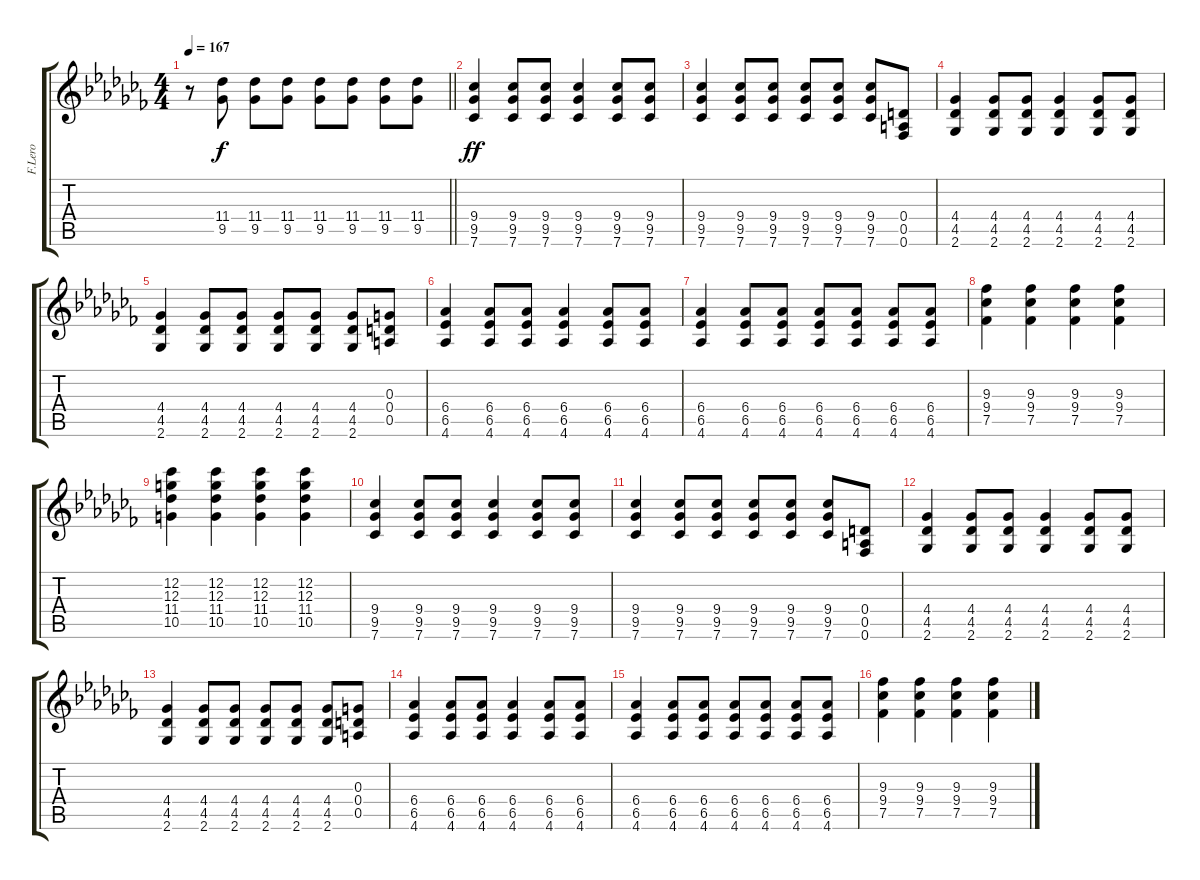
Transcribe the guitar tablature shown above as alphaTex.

\track ("F.Lero" "F.Lero") {instrument distortionguitar}
\staff {score tabs}
\tuning (E4 B3 G3 D3 A2 E2) {hide}
\ts (4 4)
\tempo 167
\clef g2
\barLineRight lightlight
\ks abminor
r.8{dy f} (11.4 9.5).8 (11.4 9.5).8 (11.4 9.5).8 (11.4 9.5).8 (11.4 9.5).8 (11.4 9.5).8 (11.4 9.5).8 |
(9.4 9.5 7.6).4{dy ff} (9.4 9.5 7.6).8 (9.4 9.5 7.6).8 (9.4 9.5 7.6).4 (9.4 9.5 7.6).8 (9.4 9.5 7.6).8 |
(9.4 9.5 7.6).4 (9.4 9.5 7.6).8 (9.4 9.5 7.6).8 (9.4 9.5 7.6).8 (9.4 9.5 7.6).8 (9.4 9.5 7.6).8 (0.4 0.5 0.6).8 |
(4.4 4.5 2.6).4 (4.4 4.5 2.6).8 (4.4 4.5 2.6).8 (4.4 4.5 2.6).4 (4.4 4.5 2.6).8 (4.4 4.5 2.6).8 |
(4.4 4.5 2.6).4 (4.4 4.5 2.6).8 (4.4 4.5 2.6).8 (4.4 4.5 2.6).8 (4.4 4.5 2.6).8 (4.4 4.5 2.6).8 (0.3 0.4 0.5).8 |
(6.4 6.5 4.6).4 (6.4 6.5 4.6).8 (6.4 6.5 4.6).8 (6.4 6.5 4.6).4 (6.4 6.5 4.6).8 (6.4 6.5 4.6).8 |
(6.4 6.5 4.6).4 (6.4 6.5 4.6).8 (6.4 6.5 4.6).8 (6.4 6.5 4.6).8 (6.4 6.5 4.6).8 (6.4 6.5 4.6).8 (6.4 6.5 4.6).8 |
(9.3 9.4 7.5).4 (9.3 9.4 7.5).4 (9.3 9.4 7.5).4 (9.3 9.4 7.5).4 |
(12.2 12.3 11.4 10.5).4 (12.2 12.3 11.4 10.5).4 (12.2 12.3 11.4 10.5).4 (12.2 12.3 11.4 10.5).4 |
(9.4 9.5 7.6).4 (9.4 9.5 7.6).8 (9.4 9.5 7.6).8 (9.4 9.5 7.6).4 (9.4 9.5 7.6).8 (9.4 9.5 7.6).8 |
(9.4 9.5 7.6).4 (9.4 9.5 7.6).8 (9.4 9.5 7.6).8 (9.4 9.5 7.6).8 (9.4 9.5 7.6).8 (9.4 9.5 7.6).8 (0.4 0.5 0.6).8 |
(4.4 4.5 2.6).4 (4.4 4.5 2.6).8 (4.4 4.5 2.6).8 (4.4 4.5 2.6).4 (4.4 4.5 2.6).8 (4.4 4.5 2.6).8 |
(4.4 4.5 2.6).4 (4.4 4.5 2.6).8 (4.4 4.5 2.6).8 (4.4 4.5 2.6).8 (4.4 4.5 2.6).8 (4.4 4.5 2.6).8 (0.3 0.4 0.5).8 |
(6.4 6.5 4.6).4 (6.4 6.5 4.6).8 (6.4 6.5 4.6).8 (6.4 6.5 4.6).4 (6.4 6.5 4.6).8 (6.4 6.5 4.6).8 |
(6.4 6.5 4.6).4 (6.4 6.5 4.6).8 (6.4 6.5 4.6).8 (6.4 6.5 4.6).8 (6.4 6.5 4.6).8 (6.4 6.5 4.6).8 (6.4 6.5 4.6).8 |
(9.3 9.4 7.5).4 (9.3 9.4 7.5).4 (9.3 9.4 7.5).4 (9.3 9.4 7.5).4
